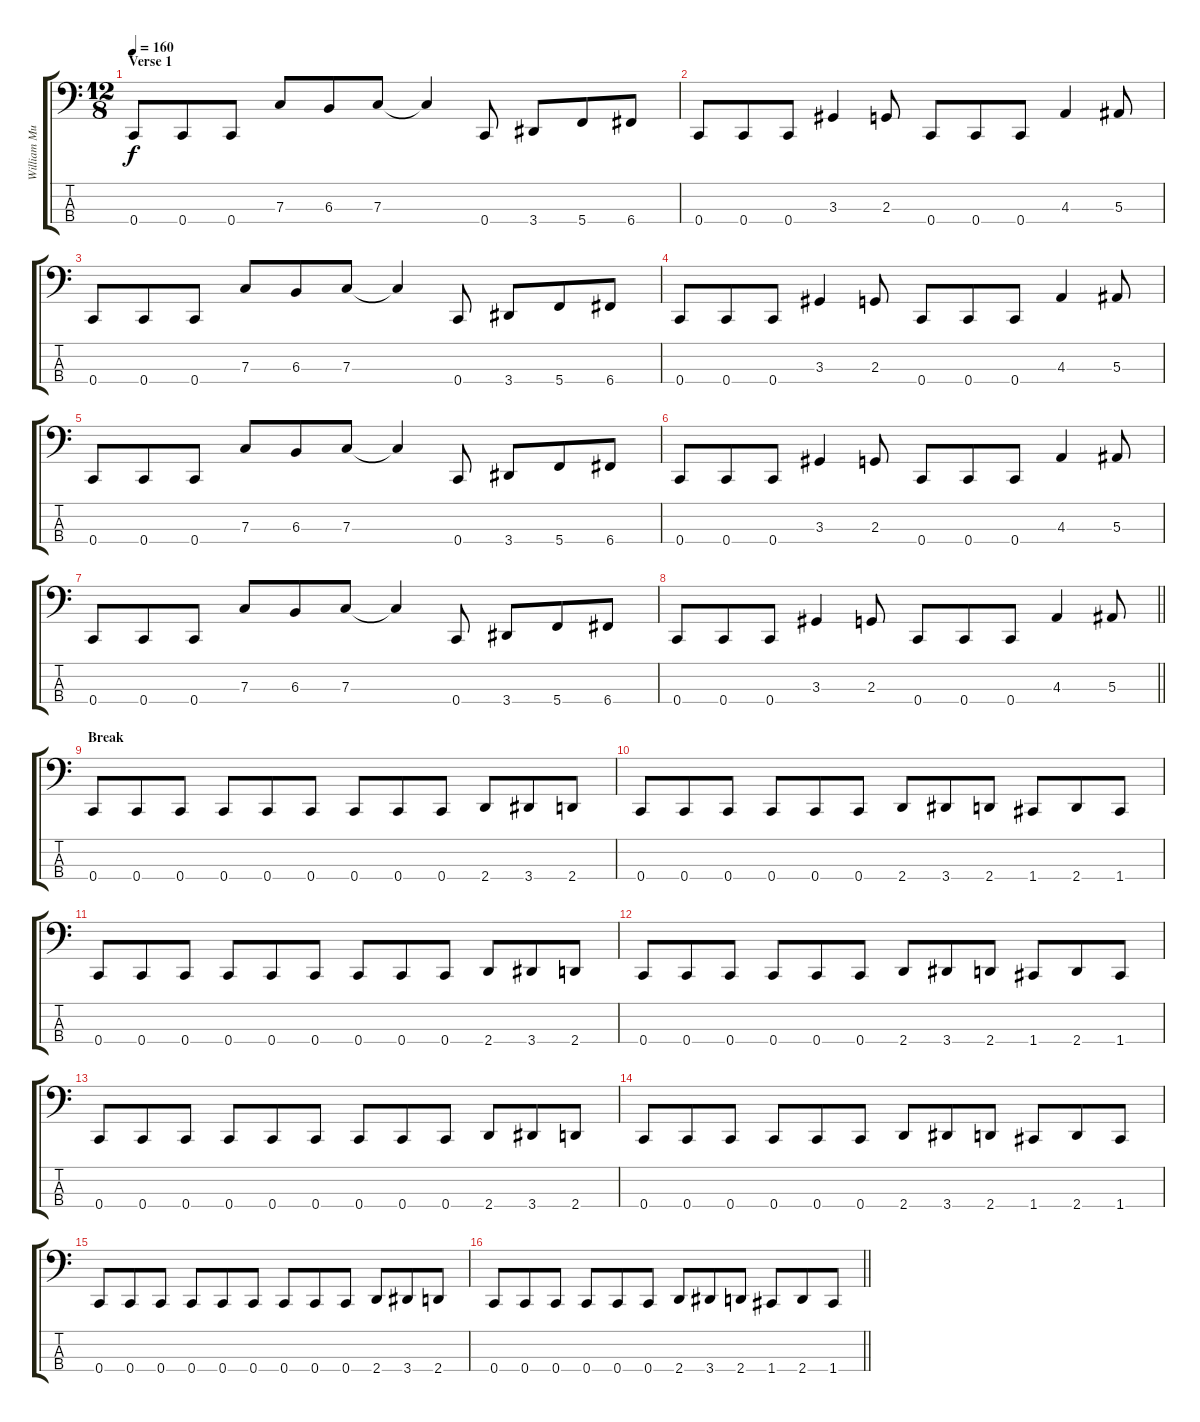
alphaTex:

\track ("William Murderface (Bass)" "William Mu") {instrument electricbasspick}
\staff {score tabs}
\tuning (Eb2 Bb1 F1 C1) {hide}
\ts (12 8)
\section ("" "Verse 1")
\tempo 160
\clef f4
\ks c
0.4.8{dy f} 0.4.8 0.4.8 7.3.8 6.3.8 7.3.8 7.3{t}.4 0.4.8 3.4.8 5.4.8 6.4.8 |
0.4.8 0.4.8 0.4.8 3.3.4 2.3.8 0.4.8 0.4.8 0.4.8 4.3.4 5.3.8 |
0.4.8 0.4.8 0.4.8 7.3.8 6.3.8 7.3.8 7.3{t}.4 0.4.8 3.4.8 5.4.8 6.4.8 |
0.4.8 0.4.8 0.4.8 3.3.4 2.3.8 0.4.8 0.4.8 0.4.8 4.3.4 5.3.8 |
0.4.8 0.4.8 0.4.8 7.3.8 6.3.8 7.3.8 7.3{t}.4 0.4.8 3.4.8 5.4.8 6.4.8 |
0.4.8 0.4.8 0.4.8 3.3.4 2.3.8 0.4.8 0.4.8 0.4.8 4.3.4 5.3.8 |
0.4.8 0.4.8 0.4.8 7.3.8 6.3.8 7.3.8 7.3{t}.4 0.4.8 3.4.8 5.4.8 6.4.8 |
\barLineRight lightlight
0.4.8 0.4.8 0.4.8 3.3.4 2.3.8 0.4.8 0.4.8 0.4.8 4.3.4 5.3.8 |
\section ("" "Break")
0.4.8 0.4.8 0.4.8 0.4.8 0.4.8 0.4.8 0.4.8 0.4.8 0.4.8 2.4.8 3.4.8 2.4.8 |
0.4.8 0.4.8 0.4.8 0.4.8 0.4.8 0.4.8 2.4.8 3.4.8 2.4.8 1.4.8 2.4.8 1.4.8 |
0.4.8 0.4.8 0.4.8 0.4.8 0.4.8 0.4.8 0.4.8 0.4.8 0.4.8 2.4.8 3.4.8 2.4.8 |
0.4.8 0.4.8 0.4.8 0.4.8 0.4.8 0.4.8 2.4.8 3.4.8 2.4.8 1.4.8 2.4.8 1.4.8 |
0.4.8 0.4.8 0.4.8 0.4.8 0.4.8 0.4.8 0.4.8 0.4.8 0.4.8 2.4.8 3.4.8 2.4.8 |
0.4.8 0.4.8 0.4.8 0.4.8 0.4.8 0.4.8 2.4.8 3.4.8 2.4.8 1.4.8 2.4.8 1.4.8 |
0.4.8 0.4.8 0.4.8 0.4.8 0.4.8 0.4.8 0.4.8 0.4.8 0.4.8 2.4.8 3.4.8 2.4.8 |
\barLineRight lightlight
0.4.8 0.4.8 0.4.8 0.4.8 0.4.8 0.4.8 2.4.8 3.4.8 2.4.8 1.4.8 2.4.8 1.4.8
